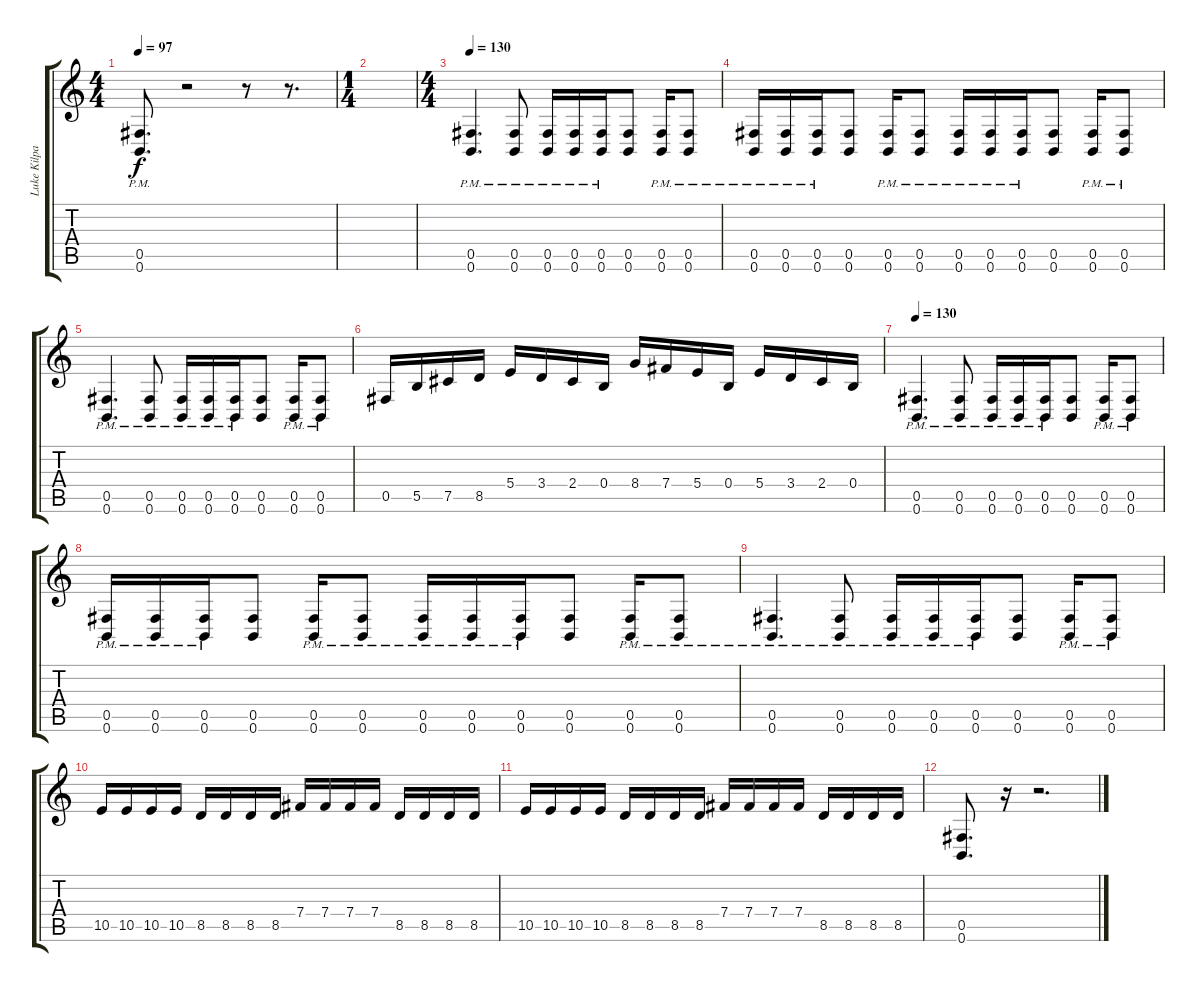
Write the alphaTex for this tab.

\track ("Luke Kilpatrick" "Luke Kilpa") {instrument distortionguitar}
\staff {score tabs}
\tuning (Db4 Ab3 E3 B2 Gb2 B1) {hide}
\ts (4 4)
\tempo 97
\clef g2
\ks c
(0.5{pm} 0.6{pm}).8{d dy f} r.2 r.8 r.8{d} |
\ts (1 4)
|
\ts (4 4)
\tempo 130
(0.5{pm} 0.6{pm}).4{d} (0.5{pm} 0.6{pm}).8 (0.5{pm} 0.6{pm}).16 (0.5{pm} 0.6{pm}).16 (0.5{pm} 0.6{pm}).16 (0.5 0.6).8 (0.5{pm} 0.6{pm}).16 (0.5{pm} 0.6{pm}).8 |
(0.5{pm} 0.6{pm}).16 (0.5{pm} 0.6{pm}).16 (0.5{pm} 0.6{pm}).16 (0.5 0.6).8 (0.5{pm} 0.6{pm}).16 (0.5{pm} 0.6{pm}).8 (0.5{pm} 0.6{pm}).16 (0.5{pm} 0.6{pm}).16 (0.5{pm} 0.6{pm}).16 (0.5 0.6).8 (0.5{pm} 0.6{pm}).16 (0.5{pm} 0.6{pm}).8 |
(0.5{pm} 0.6{pm}).4{d} (0.5{pm} 0.6{pm}).8 (0.5{pm} 0.6{pm}).16 (0.5{pm} 0.6{pm}).16 (0.5{pm} 0.6{pm}).16 (0.5 0.6).8 (0.5{pm} 0.6{pm}).16 (0.5{pm} 0.6{pm}).8 |
0.5.16 5.5.16 7.5.16 8.5.16 5.4.16 3.4.16 2.4.16 0.4.16 8.4.16 7.4.16 5.4.16 0.4.16 5.4.16 3.4.16 2.4.16 0.4.16 |
\tempo 130
(0.5{pm} 0.6{pm}).4{d} (0.5{pm} 0.6{pm}).8 (0.5{pm} 0.6{pm}).16 (0.5{pm} 0.6{pm}).16 (0.5{pm} 0.6{pm}).16 (0.5 0.6).8 (0.5{pm} 0.6{pm}).16 (0.5{pm} 0.6{pm}).8 |
(0.5{pm} 0.6{pm}).16 (0.5{pm} 0.6{pm}).16 (0.5{pm} 0.6{pm}).16 (0.5 0.6).8 (0.5{pm} 0.6{pm}).16 (0.5{pm} 0.6{pm}).8 (0.5{pm} 0.6{pm}).16 (0.5{pm} 0.6{pm}).16 (0.5{pm} 0.6{pm}).16 (0.5 0.6).8 (0.5{pm} 0.6{pm}).16 (0.5{pm} 0.6{pm}).8 |
(0.5{pm} 0.6{pm}).4{d} (0.5{pm} 0.6{pm}).8 (0.5{pm} 0.6{pm}).16 (0.5{pm} 0.6{pm}).16 (0.5{pm} 0.6{pm}).16 (0.5 0.6).8 (0.5{pm} 0.6{pm}).16 (0.5{pm} 0.6{pm}).8 |
10.5.16 10.5.16 10.5.16 10.5.16 8.5.16 8.5.16 8.5.16 8.5.16 7.4.16 7.4.16 7.4.16 7.4.16 8.5.16 8.5.16 8.5.16 8.5.16 |
10.5.16 10.5.16 10.5.16 10.5.16 8.5.16 8.5.16 8.5.16 8.5.16 7.4.16 7.4.16 7.4.16 7.4.16 8.5.16 8.5.16 8.5.16 8.5.16 |
(0.5 0.6).8{d} r.16 r.2{d}
